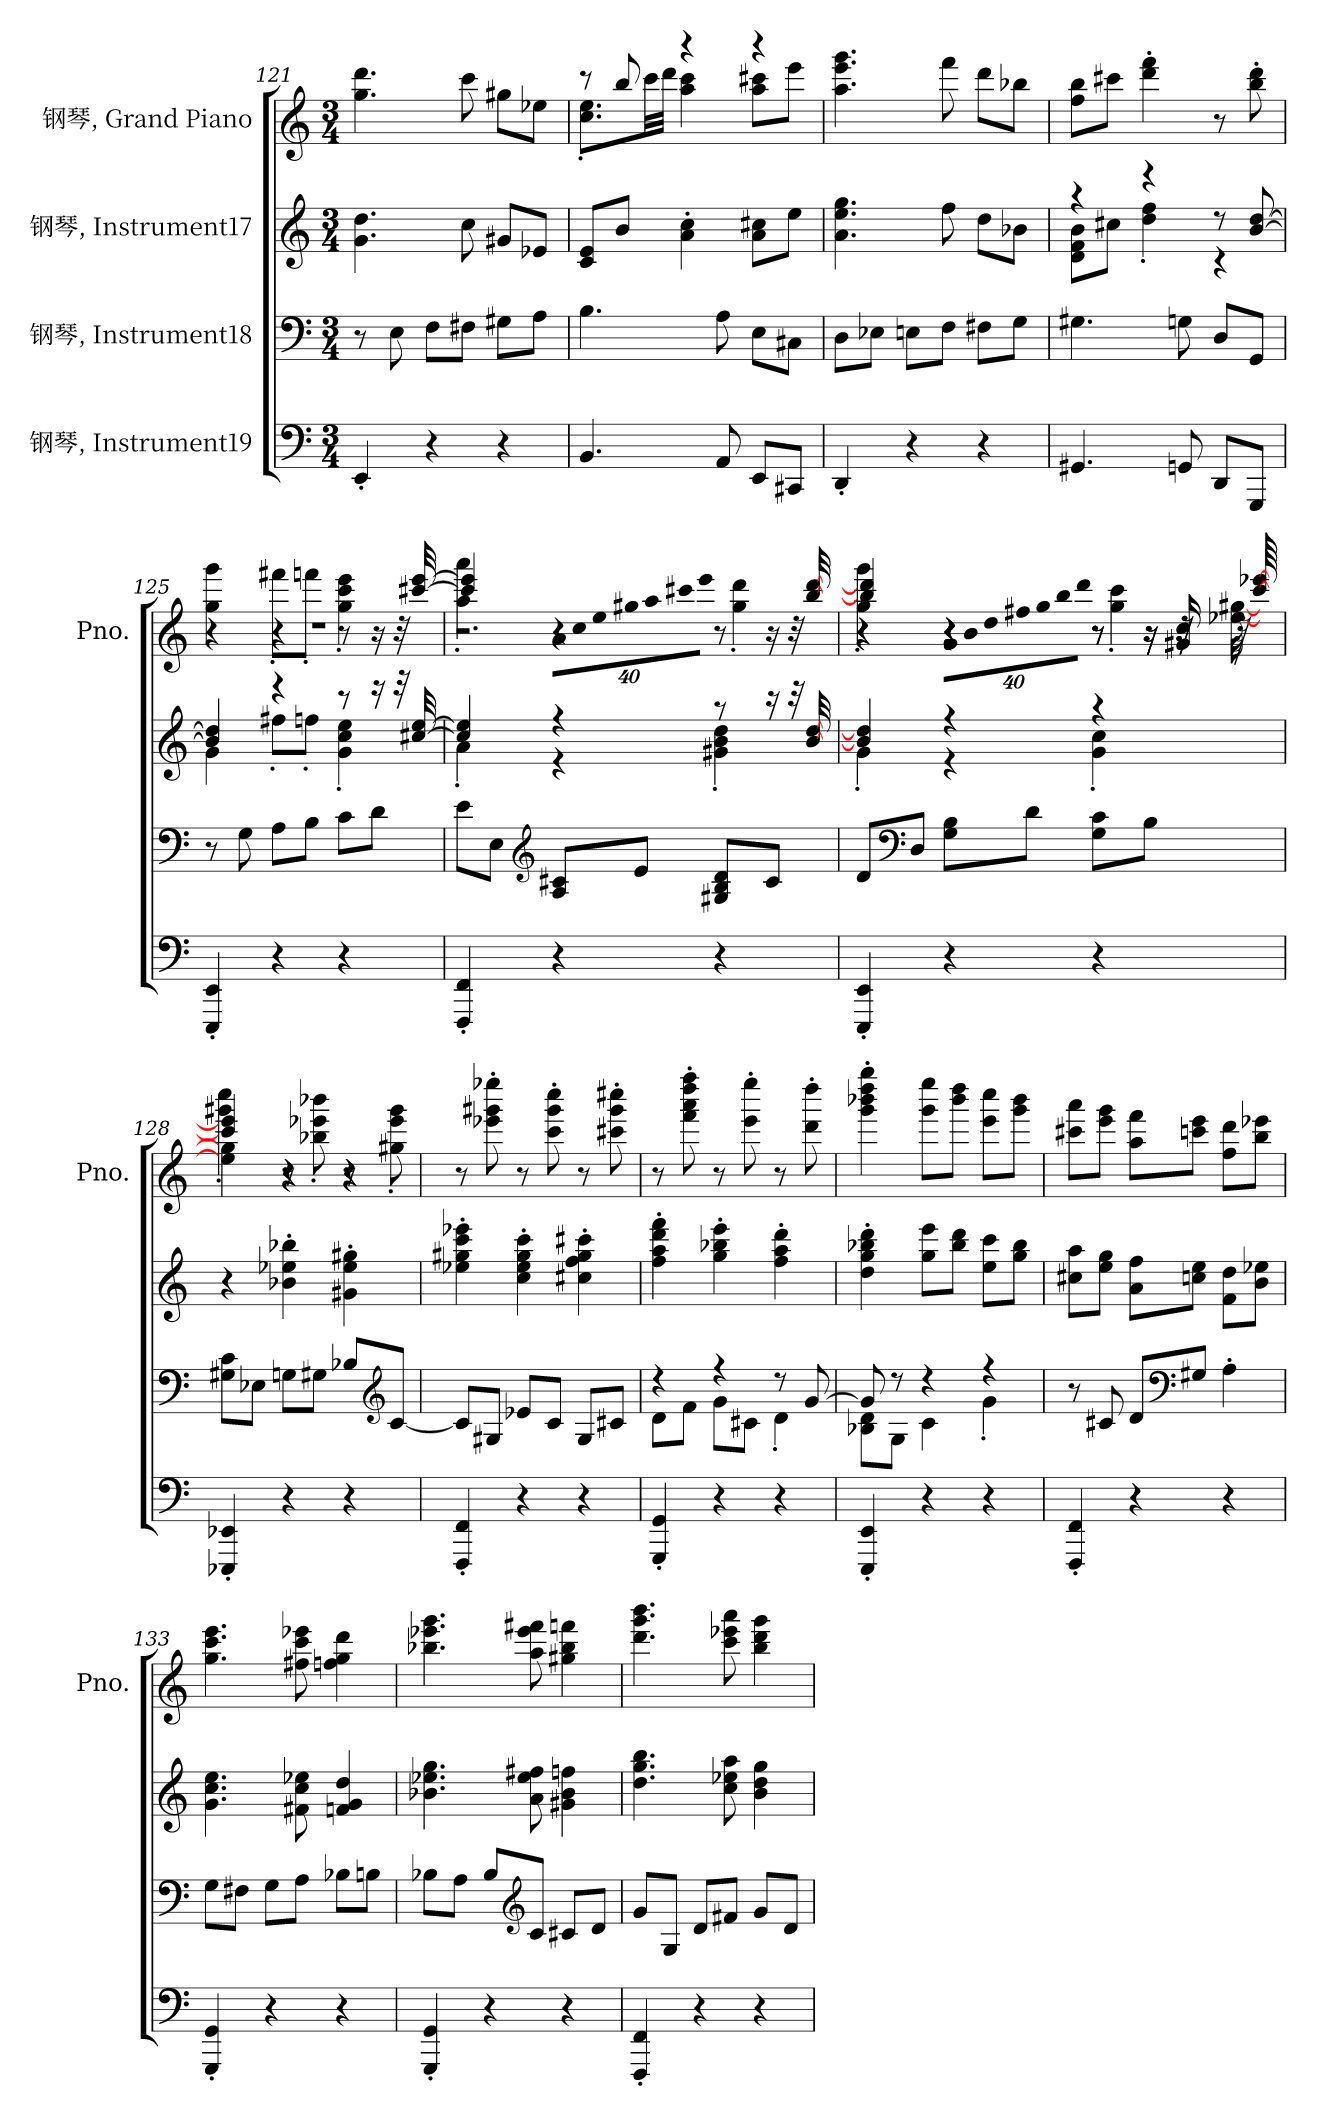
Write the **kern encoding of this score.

**kern	**kern	**kern	**kern
*part4	*part3	*part2	*part1
*staff4	*staff3	*staff2	*staff1
*I"钢琴, Instrument19	*I"钢琴, Instrument18	*I"钢琴, Instrument17	*I"钢琴, Grand Piano
*	*	*	*I'Pno.
*clefF4	*clefF4	*clefG2	*clefG2
*k[]	*k[]	*k[]	*k[]
*M3/4	*M3/4	*M3/4	*M3/4
=121	=121	=121	=121
4EE'/	8r	4.g\ 4.dd\	4.gg\ 4.ddd\
.	8E\	.	.
4r	8F\L	.	.
.	8F#X\J	8cc\	8ccc\
4r	8G#X\L	8g#X/L	8gg#X\L
.	8A\J	8e-X/J	8ee-X\J
!!LO:LB:g=z
=122	=122	=122	=122
*	*	*	*^
4.BB/	4.B\	8c/ 8e/L	8r	8.cc\' 8.ee\'L
.	.	8b/J	8bb/	.
.	.	.	.	32ccc\LL
.	.	.	.	32ddd\JJJ
.	.	4a\' 4cc\'	4r	4aa\ 4ccc\
8AA/	8A\	.	.	.
8EE/L	8E\L	8a\ 8cc#X\L	4r	8aa\ 8ccc#X\L
8CC#X/J	8C#X\J	8ee\J	.	8eee\J
*	*	*	*v	*v
=123	=123	=123	=123
4DD'/	8D\L	4.a\ 4.ee\ 4.gg\	4.aa\ 4.eee\ 4.ggg\
.	8E-X\J	.	.
4r	8En\L	.	.
.	8F\J	8ff\	8fff\
4r	8F#X\L	8dd\L	8ddd\L
.	8G\J	8b-X\J	8bb-X\J
=124	=124	=124	=124
*	*	*^	*
4.GG#X/	4.G#X\	4r	8d\ 8f\ 8b\L	8ff\ 8bb\L
.	.	.	8cc#X\J	8ccc#X\J
.	.	4r	4dd\' 4ff\'	4ddd\' 4fff\'
8GGn/	8Gn\	.	.	.
8DD/L	8D/L	8r	4r	8r
8GGG/J	8GG/J	[8b/ [8dd/	.	8bb\' 8ddd\'
=125	=125	=125	=125	=125
*	*	*	*	*^
*	*	*	*	*	*^
4EEE/' 4EE/'	8r	4b/] 4dd/]	4g\	2.r	4gg\ 4ggg\	4r
.	8G\	.	.	.	.	.
4r	8A\L	4r	8ff#X'\L	.	8fff#X'\L	4r
.	8B\J	.	8ffn'\J	.	8fffn'\J	.
4r	8c\L	8r	4g\' 4cc\' 4ee\'	.	4gg\' 4ccc\' 4eee\'	8r
.	8d\J	16r	.	.	.	16r
.	.	32r	.	.	.	32r
.	.	[32cc#X/ [32ee/	.	.	.	[32ccc#X/ [32eee/
!!LO:PB:g=z	!!	!!
=126	=126	=126	=126	=126	=126	=126
4FFF/' 4FF/'	8e\L	4cc#/] 4ee/]	4a'\	2.r	4aa\' 4aaa\'	4ccc#/] 4eee/]
.	8E\J	.	.	.	.	.
*	*clefG2	*	*	*	*	*
*	*	*	*	*	*Xbrackettup	*
!	!	!	!	!	!LO:N:vis=32	!
4r	8A/ 8c#X/L	4r	4r	.	640%23a\LLL	4r
!	!	!	!	!	!LO:N:vis=32	!
.	.	.	.	.	640%23cc\	.
!	!	!	!	!	!LO:N:vis=32	!
.	.	.	.	.	640%23ee\	.
!	!	!	!	!	!LO:N:vis=32	!
.	.	.	.	.	640%23gg#X\	.
.	8e/J	.	.	.	.	.
!	!	!	!	!	!LO:N:vis=32	!
.	.	.	.	.	640%23aa\	.
!	!	!	!	!	!LO:N:vis=32	!
.	.	.	.	.	640%23ccc#X\	.
!	!	!	!	!	!LO:N:vis=32	!
.	.	.	.	.	640%23eee\JJJ	.
4r	8G#X/ 8B/ 8d/L	8r	4g#X\' 4b\' 4dd\'	.	.	8r
.	.	.	.	.	4gg#\' 4ddd\'	.
.	8c#/J	16r	.	.	.	16r
.	.	32r	.	.	.	32r
.	.	[32b/ [32dd/	.	.	.	[32bb/ [32ddd/
640ryy	640ryy	640ryy	640ryy	640ryy	.	640ryy
=127	=127	=127	=127	=127	=127	=127
*	*	*	*	*	*	*^
4EEE/' 4EE/'	8d/L	4b/] 4dd/]	4g'\	4r	4gg\' 4ggg\'	4bb/] 4ddd/]	4r
*	*clefF4	*	*	*	*	*	*
.	8D/J	.	.	.	.	.	.
!	!	!	!	!	!LO:N:vis=32	!	!
4r	8G\ 8B\L	4r	4r	4r	640%23g\LLL	4r	4r
!	!	!	!	!	!LO:N:vis=32	!	!
.	.	.	.	.	640%23b\	.	.
!	!	!	!	!	!LO:N:vis=32	!	!
.	.	.	.	.	640%23dd\	.	.
!	!	!	!	!	!LO:N:vis=32	!	!
.	.	.	.	.	640%23ff#X\	.	.
.	8d\J	.	.	.	.	.	.
!	!	!	!	!	!LO:N:vis=32	!	!
.	.	.	.	.	640%23gg\	.	.
!	!	!	!	!	!LO:N:vis=32	!	!
.	.	.	.	.	640%23bb\	.	.
!	!	!	!	!	!LO:N:vis=32	!	!
.	.	.	.	.	640%23ddd\JJJ	.	.
4r	8G\ 8c\L	4r	4g\' 4cc\'	8r	.	8r	8r
.	.	.	.	.	4gg\' 4ccc\'	.	.
.	8B\J	.	.	16r	.	16r	16r
.	.	.	.	32r	.	16g#X/ 16cc/	32r
.	.	.	.	64r	.	.	[32ee-X\ [32gg#X\
.	.	.	.	[64ccc/ [64eee-X/	.	.	.
640ryy	640ryy	640ryy	640ryy	640ryy	.	640ryy	640ryy
*	*	*v	*v	*	*	*	*
*	*	*	*	*	*v	*v
!!LO:LB:g=z
=128	=128	=128	=128	=128	=128
4EEE-X/' 4EE-X/'	8G#X\ 8c\L	4r	4ccc/] 4eee-/]	4ggg#X\' 4cccc\'	4ee-\] 4gg#\]
.	8E-X\J	.	.	.	.
4r	8Gn\L	4b-X\' 4ee-X\' 4bb-X\'	4r	8r	4r
.	8G#X\J	.	.	8bb-X\' 8eee-X\' 8bbb-X\'	.
4r	8B-X/L	4g#X\' 4ee-\' 4gg#X\'	4r	8r	4r
*	*clefG2	*	*	*	*
.	[8c/J	.	.	8gg#X\' 8eee-\' 8ggg#\'	.
*	*	*	*v	*v	*v
=129	=129	=129	=129
4FFF/' 4FF/'	8c/L]	4ee-X\' 4gg#X\' 4ccc\' 4eee-X\'	8r
.	8G#X/J	.	8eee-X\' 8ggg#X\' 8eeee-X\'
4r	8e-X/L	4cc\' 4ee-\' 4gg#\' 4ccc\'	8r
.	8c/J	.	8ccc\' 8ggg#\' 8cccc\'
4r	8G#/L	4cc#X\' 4ff\' 4gg#\' 4ccc#X\'	8r
.	8c#X/J	.	8ccc#X\' 8ggg#\' 8cccc#X\'
=130	=130	=130	=130
*	*^	*	*
4GGG/' 4GG/'	4r	8d\L	4ff\' 4aa\' 4ddd\' 4fff\'	8r
.	.	8f\J	.	8fff\' 8aaa\' 8dddd\' 8ffff\'
4r	4r	8g\L	4gg\' 4bb-X\' 4eee\'	8r
.	.	8c#X\J	.	8eee\' 8eeee\'
4r	8r	4d'\	4ff\' 4aa\' 4ddd\'	8r
.	[8g/	.	.	8ddd\' 8dddd\'
=131	=131	=131	=131	=131
4EEE/' 4EE/'	8g/]	8B-X\ 8d\L	4dd\' 4gg\' 4bb-X\' 4ddd\'	4ggg\' 4bbb-X\' 4dddd\' 4gggg\'
.	8r	8G\J	.	.
4r	4r	4c\	8gg\ 8eee\L	8ggg\ 8eeee\L
.	.	.	8bb-\ 8ddd\J	8bbb-\ 8dddd\J
4r	4r	4g'\	8ee\ 8ccc\L	8eee\ 8cccc\L
.	.	.	8gg\ 8bb-\J	8ggg\ 8bbb-\J
*	*v	*v	*	*
!!LO:LB:g=z
=132	=132	=132	=132
4FFF/' 4FF/'	8r	8cc#X\ 8aa\L	8ccc#X\ 8aaa\L
.	8c#X/	8ee\ 8gg\J	8eee\ 8ggg\J
4r	8d/L	8a\ 8ff\L	8aa\ 8fff\L
*	*clefF4	*	*
.	8G#X/J	8ccn\ 8ee\J	8cccn\ 8eee\J
4r	4A'\	8f\ 8dd\L	8ff\ 8ddd\L
.	.	8b\ 8ee-X\J	8bb\ 8eee-X\J
=133	=133	=133	=133
4GGG/' 4GG/'	8G\L	4.g\ 4.cc\ 4.ee\	4.gg\ 4.ccc\ 4.eee\
.	8F#X\J	.	.
4r	8G\L	.	.
.	8A\J	8f#X\ 8cc\ 8ee-X\	8ff#X\ 8ccc\ 8eee-X\
4r	8B-X\L	4fn/ 4g/ 4dd/	4ffn\ 4gg\ 4ddd\
.	8Bn\J	.	.
=134	=134	=134	=134
4GGG/' 4GG/'	8B-X\L	4.b-X\ 4.ee-X\ 4.gg\	4.bb-X\ 4.eee-X\ 4.ggg\
.	8A\J	.	.
4r	8B-/L	.	.
*	*clefG2	*	*
.	8c/J	8a\ 8ee-\ 8ff#X\	8aa\ 8eee-\ 8fff#X\
4r	8c#X/L	4g#X\ 4b-\ 4ffn\	4gg#X\ 4bb-\ 4fffn\
.	8d/J	.	.
=135	=135	=135	=135
4FFF/' 4FF/'	8g/L	4.dd\ 4.gg\ 4.bb\	4.ddd\ 4.ggg\ 4.bbb\
.	8G/J	.	.
4r	8d/L	.	.
.	8f#X/J	8cc\ 8ee-X\ 8aa\	8ccc\ 8eee-X\ 8aaa\
4r	8g/L	4b\ 4dd\ 4gg\	4bb\ 4ddd\ 4ggg\
.	8d/J	.	.
=	=	=	=
*-	*-	*-	*-
